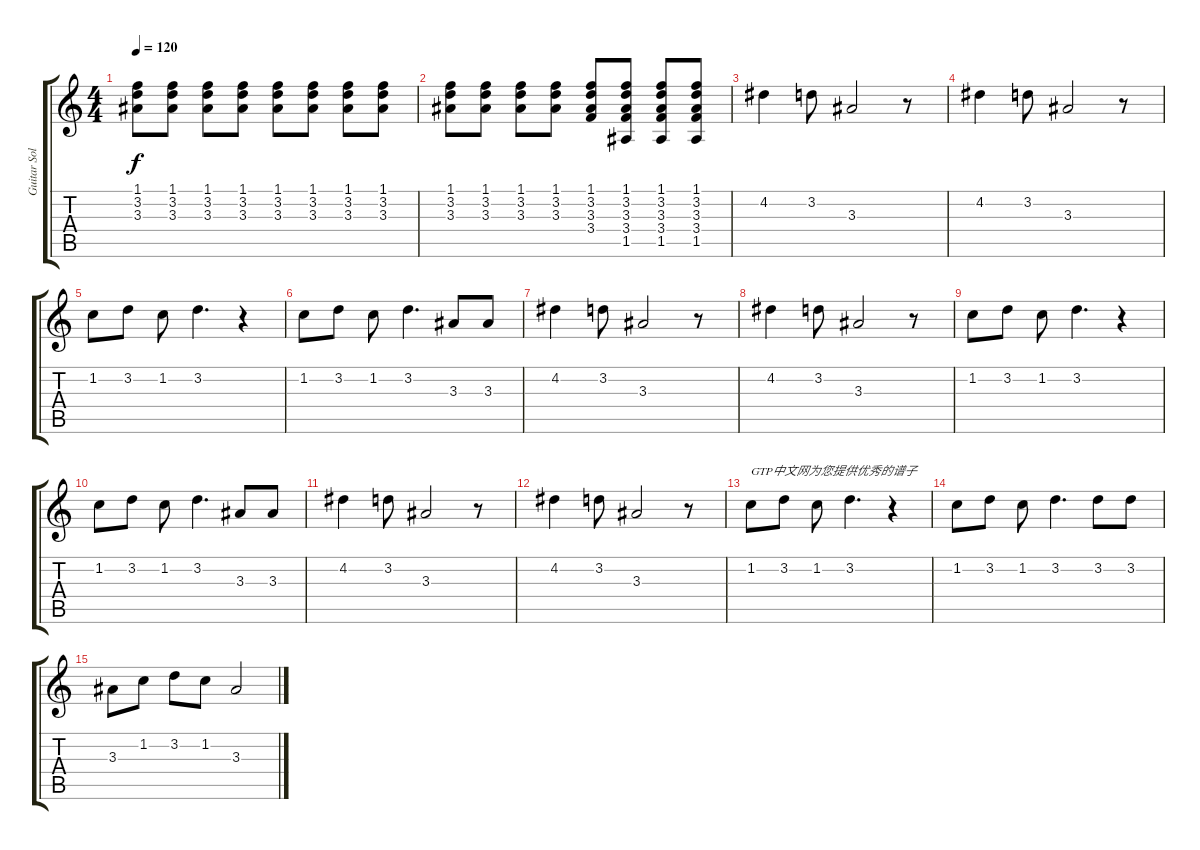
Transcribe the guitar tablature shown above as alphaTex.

\track ("Guitar Solo [Tom]" "Guitar Sol") {instrument overdrivenguitar}
\staff {score tabs}
\tuning (E4 B3 G3 D3 A2 E2) {hide}
\ts (4 4)
\tempo 120
\clef g2
\ks c
(1.1 3.2 3.3).8{dy f} (1.1 3.2 3.3).8 (1.1 3.2 3.3).8 (1.1 3.2 3.3).8 (1.1 3.2 3.3).8 (1.1 3.2 3.3).8 (1.1 3.2 3.3).8 (1.1 3.2 3.3).8 |
(1.1 3.2 3.3).8 (1.1 3.2 3.3).8 (1.1 3.2 3.3).8 (1.1 3.2 3.3).8 (1.1 3.2 3.3 3.4).8 (1.1 3.2 3.3 3.4 1.5).8 (1.1 3.2 3.3 3.4 1.5).8 (1.1 3.2 3.3 3.4 1.5).8 |
4.2.4 3.2.8 3.3.2 r.8 |
4.2.4 3.2.8 3.3.2 r.8 |
1.2.8 3.2.8 1.2.8 3.2.4{d} r.4 |
1.2.8 3.2.8 1.2.8 3.2.4{d} 3.3.8 3.3.8 |
4.2.4 3.2.8 3.3.2 r.8 |
4.2.4 3.2.8 3.3.2 r.8 |
1.2.8 3.2.8 1.2.8 3.2.4{d} r.4 |
1.2.8 3.2.8 1.2.8 3.2.4{d} 3.3.8 3.3.8 |
4.2.4 3.2.8 3.3.2 r.8 |
4.2.4 3.2.8 3.3.2 r.8 |
1.2.8{txt "GTP中文网为您提供优秀的谱子"} 3.2.8 1.2.8 3.2.4{d} r.4 |
1.2.8 3.2.8 1.2.8 3.2.4{d} 3.2.8 3.2.8 |
3.3.8 1.2.8 3.2.8 1.2.8 3.3.2
